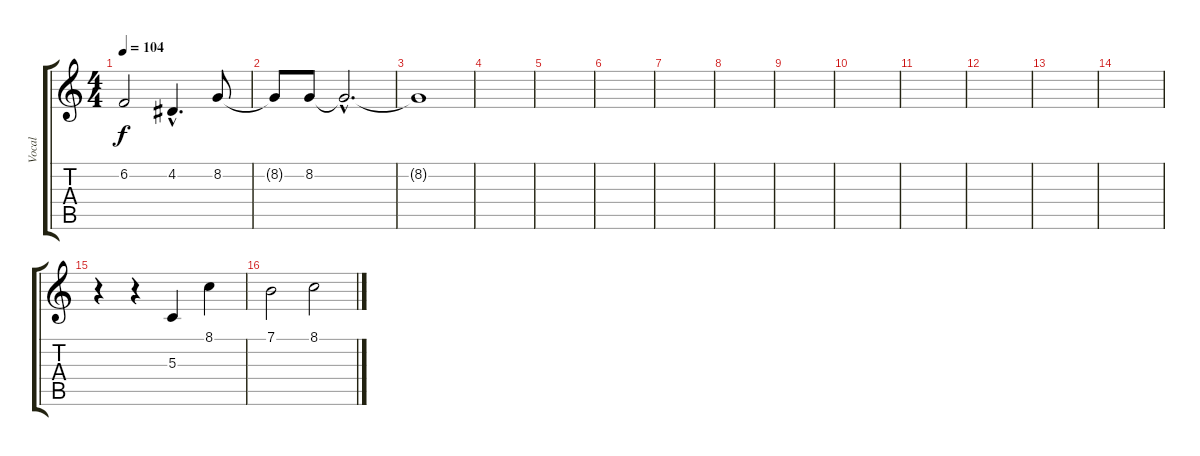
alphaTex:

\track ("Vocal" "Vocal") {instrument viola}
\staff {score tabs}
\tuning (E4 B3 G3 D3 A2 E2) {hide}
\ts (4 4)
\tempo 104
\clef g2
\ks c
6.2.2{dy f} 4.2{hac}.4{d} 8.2.8 |
8.2{t}.8 8.2.8 8.2{hac t}.2{d} |
8.2{t}.1 |
|
|
|
|
|
|
|
|
|
|
|
r.4 r.4 5.3.4 8.1.4 |
7.1.2 8.1.2
